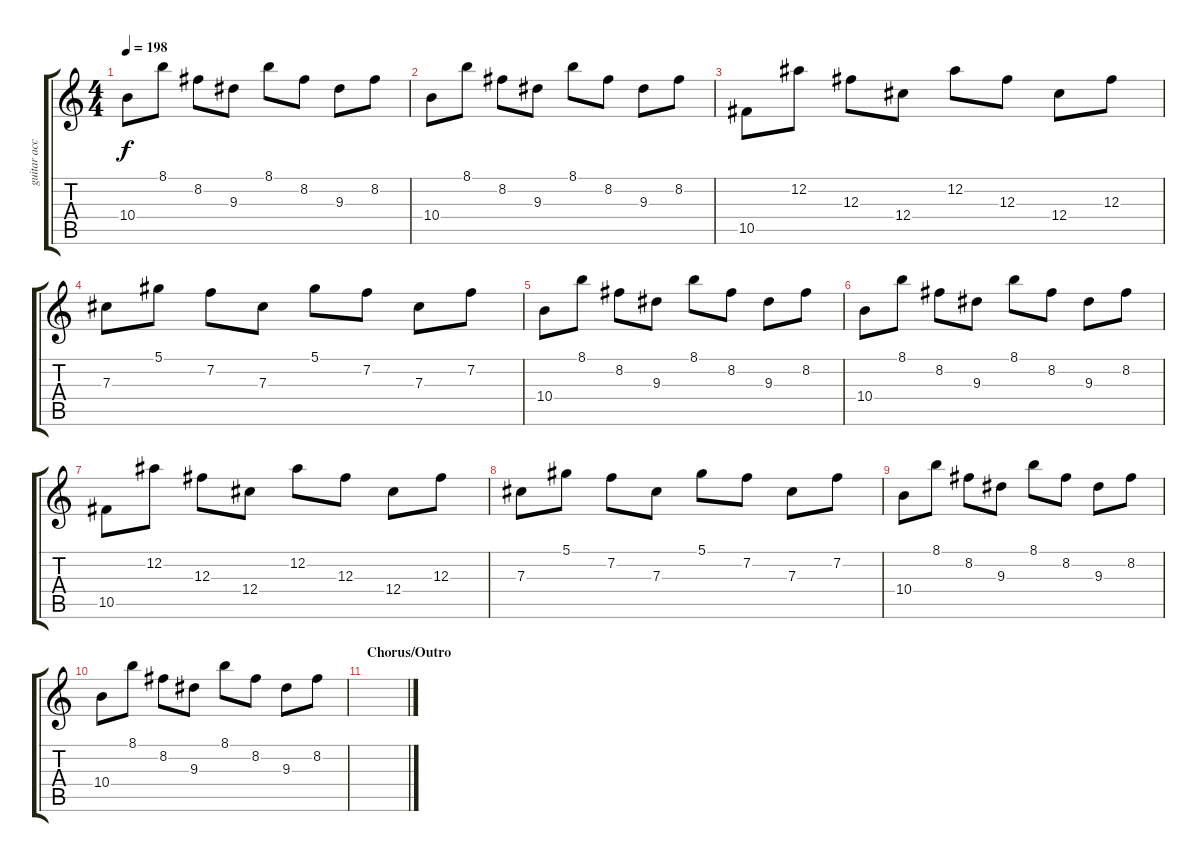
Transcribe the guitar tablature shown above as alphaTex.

\track ("guitar acc." "guitar acc") {instrument acousticguitarsteel}
\staff {score tabs}
\tuning (Eb4 Bb3 Gb3 Db3 Ab2 Eb2) {hide}
\ts (4 4)
\tempo 198
\clef g2
\ks c
10.4.8{dy f} 8.1.8 8.2.8 9.3.8 8.1.8 8.2.8 9.3.8 8.2.8 |
10.4.8 8.1.8 8.2.8 9.3.8 8.1.8 8.2.8 9.3.8 8.2.8 |
10.5.8 12.2.8 12.3.8 12.4.8 12.2.8 12.3.8 12.4.8 12.3.8 |
7.3.8 5.1.8 7.2.8 7.3.8 5.1.8 7.2.8 7.3.8 7.2.8 |
10.4.8 8.1.8 8.2.8 9.3.8 8.1.8 8.2.8 9.3.8 8.2.8 |
10.4.8 8.1.8 8.2.8 9.3.8 8.1.8 8.2.8 9.3.8 8.2.8 |
10.5.8 12.2.8 12.3.8 12.4.8 12.2.8 12.3.8 12.4.8 12.3.8 |
7.3.8 5.1.8 7.2.8 7.3.8 5.1.8 7.2.8 7.3.8 7.2.8 |
10.4.8 8.1.8 8.2.8 9.3.8 8.1.8 8.2.8 9.3.8 8.2.8 |
10.4.8 8.1.8 8.2.8 9.3.8 8.1.8 8.2.8 9.3.8 8.2.8 |
\section ("" "Chorus/Outro")
